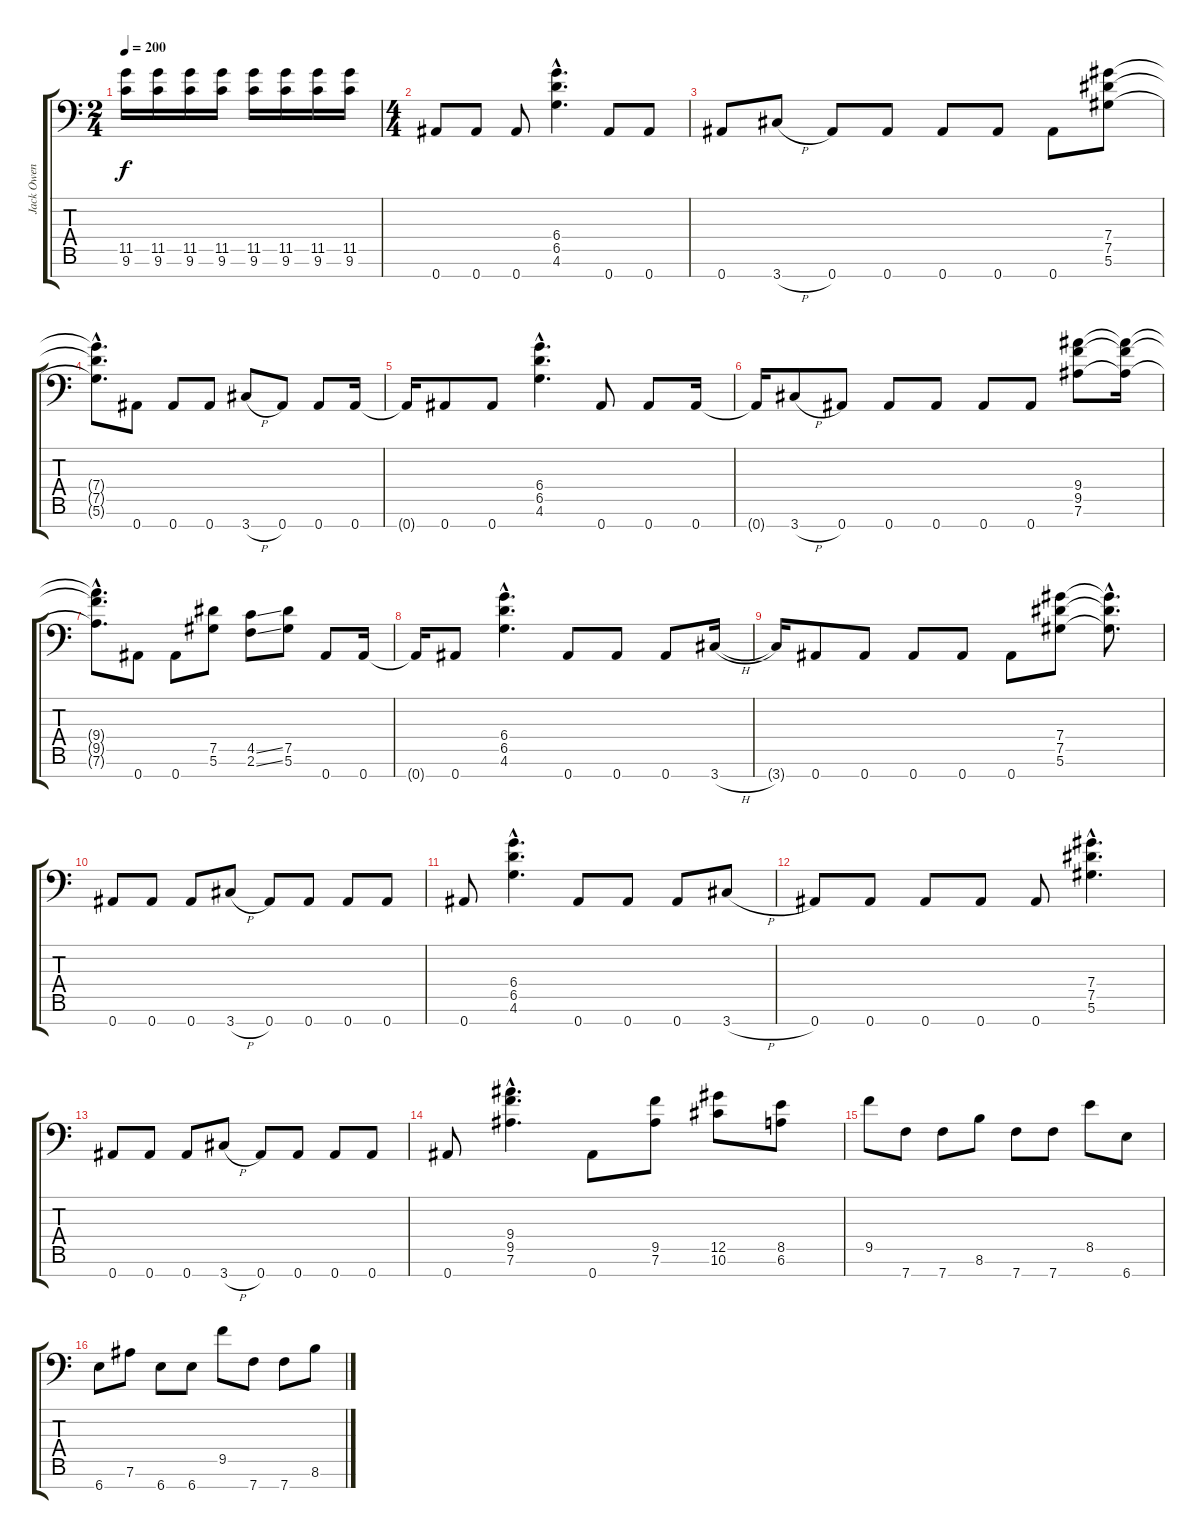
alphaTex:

\track ("Jack Owen" "Jack Owen") {instrument distortionguitar}
\staff {score tabs}
\tuning (Eb4 Bb3 Gb3 Db3 Ab2 Eb2 Bb1) {hide}
\ts (2 4)
\tempo 200
\clef f4
\ks c
(11.5 9.6).16{dy f} (11.5 9.6).16 (11.5 9.6).16 (11.5 9.6).16 (11.5 9.6).16 (11.5 9.6).16 (11.5 9.6).16 (11.5 9.6).16 |
\ts (4 4)
0.7.8 0.7.8 0.7.8 (6.4{hac} 6.5{hac} 4.6{hac}).4{d} 0.7.8 0.7.8 |
0.7.8 3.7{h}.8 0.7.8 0.7.8 0.7.8 0.7.8 0.7.8 (7.4 7.5 5.6).8 |
(7.4{hac t} 7.5{hac t} 5.6{hac t}).8{d} 0.7.8 0.7.8 0.7.8 3.7{h}.8 0.7.8 0.7.8 0.7.16 |
0.7{t}.16 0.7.8 0.7.8 (6.4{hac} 6.5{hac} 4.6{hac}).4{d} 0.7.8 0.7.8 0.7.16 |
0.7{t}.16 3.7{h}.8 0.7.8 0.7.8 0.7.8 0.7.8 0.7.8 (9.4 9.5 7.6).8 (9.4{t} 9.5{t} 7.6{t}).16 |
(9.4{hac t} 9.5{hac t} 7.6{hac t}).8{d} 0.7.8 0.7.8 (7.5 5.6).8 (4.5{ss} 2.6{ss}).8 (7.5 5.6).8 0.7.8 0.7.16 |
0.7{t}.16 0.7.8 (6.4{hac} 6.5{hac} 4.6{hac}).4{d} 0.7.8 0.7.8 0.7.8 3.7{h}.16 |
3.7{t}.16 0.7.8 0.7.8 0.7.8 0.7.8 0.7.8 (7.4 7.5 5.6).8 (7.4{hac t} 7.5{hac t} 5.6{hac t}).8{d} |
0.7.8 0.7.8 0.7.8 3.7{h}.8 0.7.8 0.7.8 0.7.8 0.7.8 |
0.7.8 (6.4{hac} 6.5{hac} 4.6{hac}).4{d} 0.7.8 0.7.8 0.7.8 3.7{h}.8 |
0.7.8 0.7.8 0.7.8 0.7.8 0.7.8 (7.4{hac} 7.5{hac} 5.6{hac}).4{d} |
0.7.8 0.7.8 0.7.8 3.7{h}.8 0.7.8 0.7.8 0.7.8 0.7.8 |
0.7.8 (9.4{hac} 9.5{hac} 7.6{hac}).4{d} 0.7.8 (9.5 7.6).8 (12.5 10.6).8 (8.5 6.6).8 |
9.5.8 7.7.8 7.7.8 8.6.8 7.7.8 7.7.8 8.5.8 6.7.8 |
6.7.8 7.6.8 6.7.8 6.7.8 9.5.8 7.7.8 7.7.8 8.6.8
